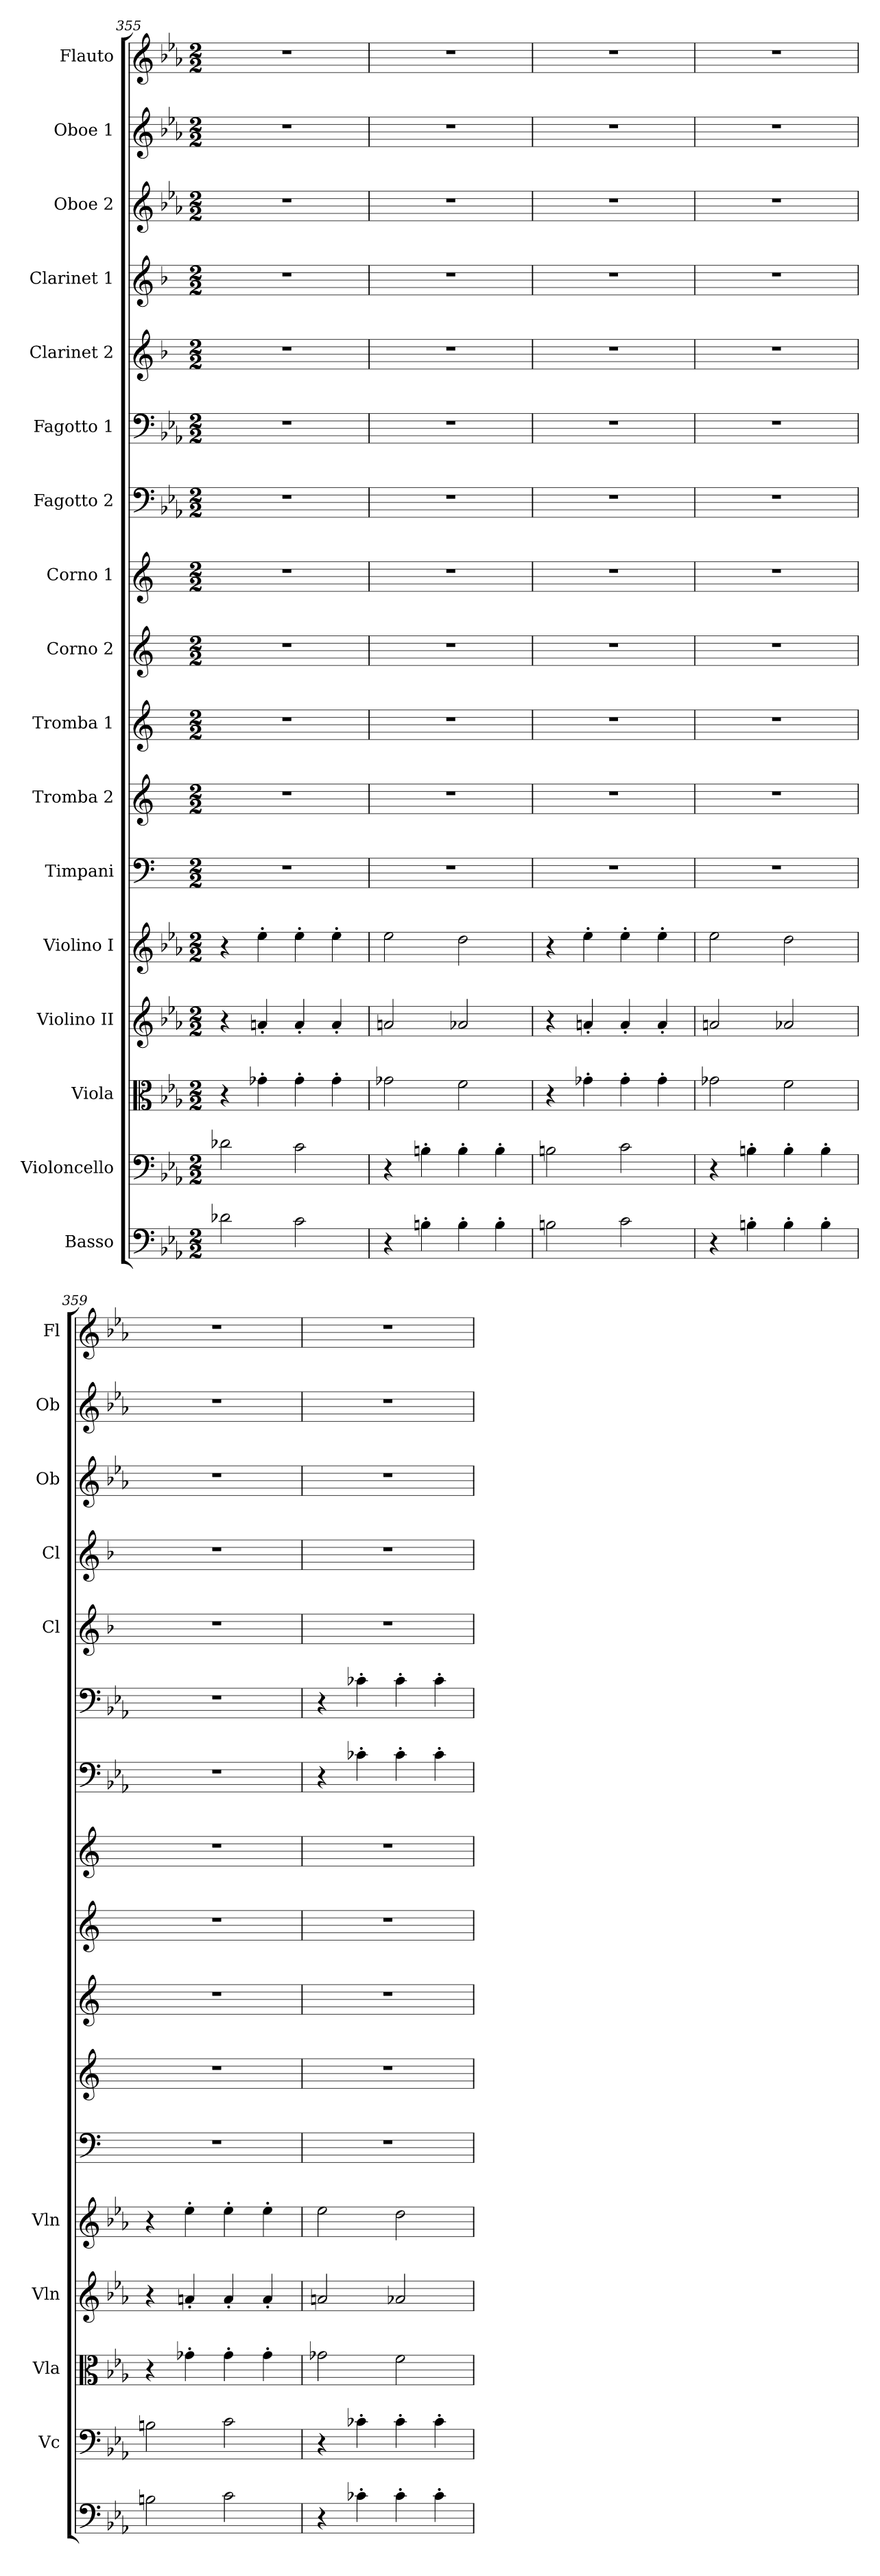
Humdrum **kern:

**kern	**kern	**kern	**kern	**kern	**kern	**kern	**kern	**kern	**kern	**kern	**kern	**kern	**kern	**kern	**kern	**kern
*part17	*part16	*part15	*part14	*part13	*part12	*part11	*part10	*part9	*part8	*part7	*part6	*part5	*part4	*part3	*part2	*part1
*staff17	*staff16	*staff15	*staff14	*staff13	*staff12	*staff11	*staff10	*staff9	*staff8	*staff7	*staff6	*staff5	*staff4	*staff3	*staff2	*staff1
*I"Basso	*I"Violoncello	*I"Viola	*I"Violino II	*I"Violino I	*I"Timpani	*I"Tromba 2	*I"Tromba 1	*I"Corno 2	*I"Corno 1	*I"Fagotto 2	*I"Fagotto 1	*I"Clarinet 2	*I"Clarinet 1	*I"Oboe 2	*I"Oboe 1	*I"Flauto
*	*I'Vc	*I'Vla	*I'Vln	*I'Vln	*	*	*	*	*	*	*	*I'Cl	*I'Cl	*I'Ob	*I'Ob	*I'Fl
*clefF4	*clefF4	*clefC3	*clefG2	*clefG2	*clefF4	*clefG2	*clefG2	*clefG2	*clefG2	*clefF4	*clefF4	*clefG2	*clefG2	*clefG2	*clefG2	*clefG2
*ITrd7c12	*	*	*	*	*	*ITrd-2c-3	*ITrd-2c-3	*ITrd5c9	*ITrd5c9	*	*	*ITrd1c2	*ITrd1c2	*	*	*
*k[b-e-a-]	*k[b-e-a-]	*k[b-e-a-]	*k[b-e-a-]	*k[b-e-a-]	*	*	*	*	*	*k[b-e-a-]	*k[b-e-a-]	*k[b-e-a-]	*k[b-e-a-]	*k[b-e-a-]	*k[b-e-a-]	*k[b-e-a-]
*M2/2	*M2/2	*M2/2	*M2/2	*M2/2	*M2/2	*M2/2	*M2/2	*M2/2	*M2/2	*M2/2	*M2/2	*M2/2	*M2/2	*M2/2	*M2/2	*M2/2
=355	=355	=355	=355	=355	=355	=355	=355	=355	=355	=355	=355	=355	=355	=355	=355	=355
2D-X	2d-X	4r	4r	4r	1r	1r	1r	1r	1r	1r	1r	1r	1r	1r	1r	1r
.	.	4g-X'	4an'	4ee-'	.	.	.	.	.	.	.	.	.	.	.	.
2C	2c	4g-'	4a'	4ee-'	.	.	.	.	.	.	.	.	.	.	.	.
.	.	4g-'	4a'	4ee-'	.	.	.	.	.	.	.	.	.	.	.	.
=356	=356	=356	=356	=356	=356	=356	=356	=356	=356	=356	=356	=356	=356	=356	=356	=356
4r	4r	2g-X	2an	2ee-	1r	1r	1r	1r	1r	1r	1r	1r	1r	1r	1r	1r
4BBn'	4Bn'	.	.	.	.	.	.	.	.	.	.	.	.	.	.	.
4BB'	4B'	2f	2a-X	2dd	.	.	.	.	.	.	.	.	.	.	.	.
4BB'	4B'	.	.	.	.	.	.	.	.	.	.	.	.	.	.	.
=357	=357	=357	=357	=357	=357	=357	=357	=357	=357	=357	=357	=357	=357	=357	=357	=357
2BBn	2Bn	4r	4r	4r	1r	1r	1r	1r	1r	1r	1r	1r	1r	1r	1r	1r
.	.	4g-X'	4an'	4ee-'	.	.	.	.	.	.	.	.	.	.	.	.
2C	2c	4g-'	4a'	4ee-'	.	.	.	.	.	.	.	.	.	.	.	.
.	.	4g-'	4a'	4ee-'	.	.	.	.	.	.	.	.	.	.	.	.
=358	=358	=358	=358	=358	=358	=358	=358	=358	=358	=358	=358	=358	=358	=358	=358	=358
4r	4r	2g-X	2an	2ee-	1r	1r	1r	1r	1r	1r	1r	1r	1r	1r	1r	1r
4BBn'	4Bn'	.	.	.	.	.	.	.	.	.	.	.	.	.	.	.
4BB'	4B'	2f	2a-X	2dd	.	.	.	.	.	.	.	.	.	.	.	.
4BB'	4B'	.	.	.	.	.	.	.	.	.	.	.	.	.	.	.
=359	=359	=359	=359	=359	=359	=359	=359	=359	=359	=359	=359	=359	=359	=359	=359	=359
2BBn	2Bn	4r	4r	4r	1r	1r	1r	1r	1r	1r	1r	1r	1r	1r	1r	1r
.	.	4g-X'	4an'	4ee-'	.	.	.	.	.	.	.	.	.	.	.	.
2C	2c	4g-'	4a'	4ee-'	.	.	.	.	.	.	.	.	.	.	.	.
.	.	4g-'	4a'	4ee-'	.	.	.	.	.	.	.	.	.	.	.	.
=360	=360	=360	=360	=360	=360	=360	=360	=360	=360	=360	=360	=360	=360	=360	=360	=360
4r	4r	2g-X	2an	2ee-	1r	1r	1r	1r	1r	4r	4r	1r	1r	1r	1r	1r
4C-X'	4c-X'	.	.	.	.	.	.	.	.	4c-X'	4c-X'	.	.	.	.	.
4C-'	4c-'	2f	2a-X	2dd	.	.	.	.	.	4c-'	4c-'	.	.	.	.	.
4C-'	4c-'	.	.	.	.	.	.	.	.	4c-'	4c-'	.	.	.	.	.
=	=	=	=	=	=	=	=	=	=	=	=	=	=	=	=	=
*-	*-	*-	*-	*-	*-	*-	*-	*-	*-	*-	*-	*-	*-	*-	*-	*-
